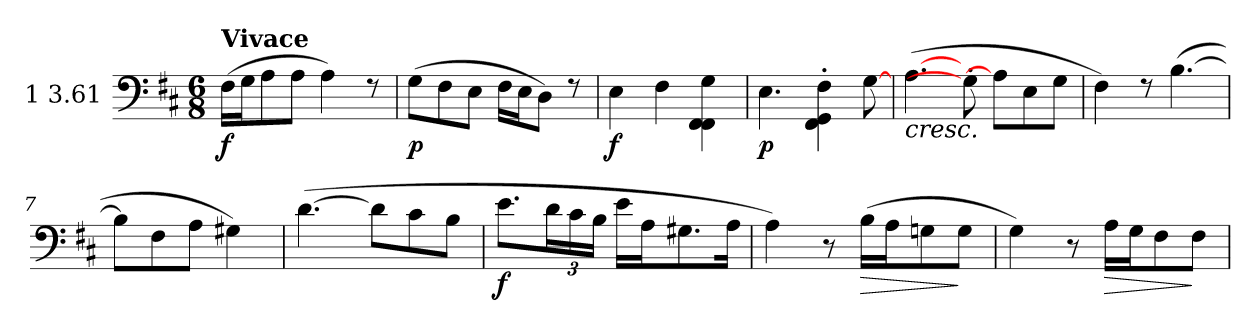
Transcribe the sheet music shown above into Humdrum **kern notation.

**kern	**dynam
*part1	*part1
*staff1	*staff1
*I"1 3.61	*
*I'1 3.61	*
*clefF4	*
*k[f#c#]	*
*M6/8	*
=1	=1
!LO:TX:a:B:t=Vivace	!
!	!LO:DY:b
(>16F#\LL	f
16G\J	.
8A\	.
8A\J	.
4A\)	.
8rE	.
=2	=2
!	!LO:DY:b
(>8G\L	p
8F#\	.
8E\J	.
16F#\LL	.
16E\J	.
8D\J)	.
8rE	.
=3	=3
!	!LO:DY:b
4E\	f
4F#\	.
4FF#\ 4FF#\ 4G\	.
=4	=4
!	!LO:DY:b
4.E\	p
4FF#\'> 4GG\'> 4F#\'>	.
[8G\	.
!!LO:LB:g=z
=5	=5
!LO:TX:b:i:t=cresc.	!
(>[>4.A\	.
8G'>\]	.
8A\L]	.
8E\	.
8G\J	.
=6	=6
4F#\)	.
8rE	.
(>[>4.B\	.
=7	=7
8B\L]	.
8F#\	.
8A\J	.
4G#X\)	.
=8	=8
(>[>4.d\	.
8d\L]	.
8c#\	.
8B\J	.
!!LO:LB:g=z
=9	=9
!	!LO:DY:b
8.e\L	f
24d\L	.
24c#\	.
24B\JJ	.
16e\LL	.
16A\J	.
8.G#X\	.
16A\Jk	.
=10	=10
4A\)	.
8r	.
!	!LO:HP:b
(>16B\LL	>
16A\J	.
8Gn\	.
8G\J	]
=11	=11
4G\)	.
8r	.
!	!LO:HP:b
16A\LL	>
16G\J	.
8F#\	.
8F#\J	]
=	=
*-	*-
